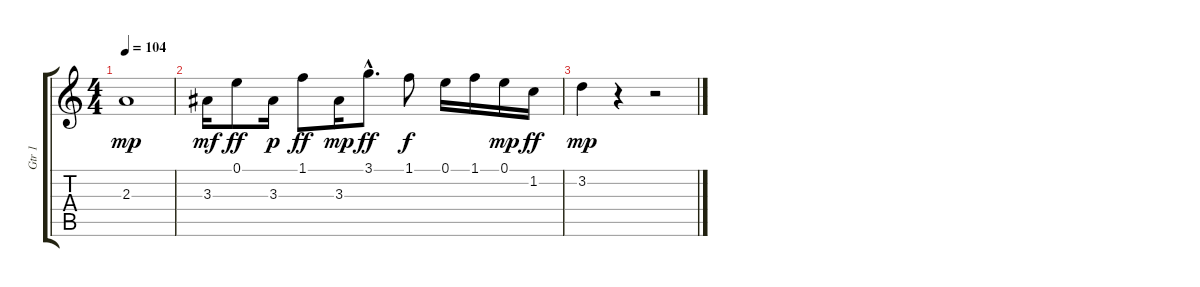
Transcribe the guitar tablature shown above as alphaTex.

\track ("Gtr 1" "Gtr 1") {instrument acousticguitarsteel}
\staff {score tabs}
\tuning (E4 B3 G3 D3 A2 E2) {hide}
\ts (4 4)
\tempo 104
\clef g2
\ks c
2.3.1{dy mp} |
3.3.16{dy mf} 0.1.8{dy ff} 3.3.16{dy p} 1.1.8{dy ff} 3.3.16{dy mp} 3.1{hac}.8{d dy ff} 1.1.8{dy f} 0.1.16 1.1.16 0.1.16{dy mp} 1.2.16{dy ff} |
3.2.4{dy mp} r.4 r.2
